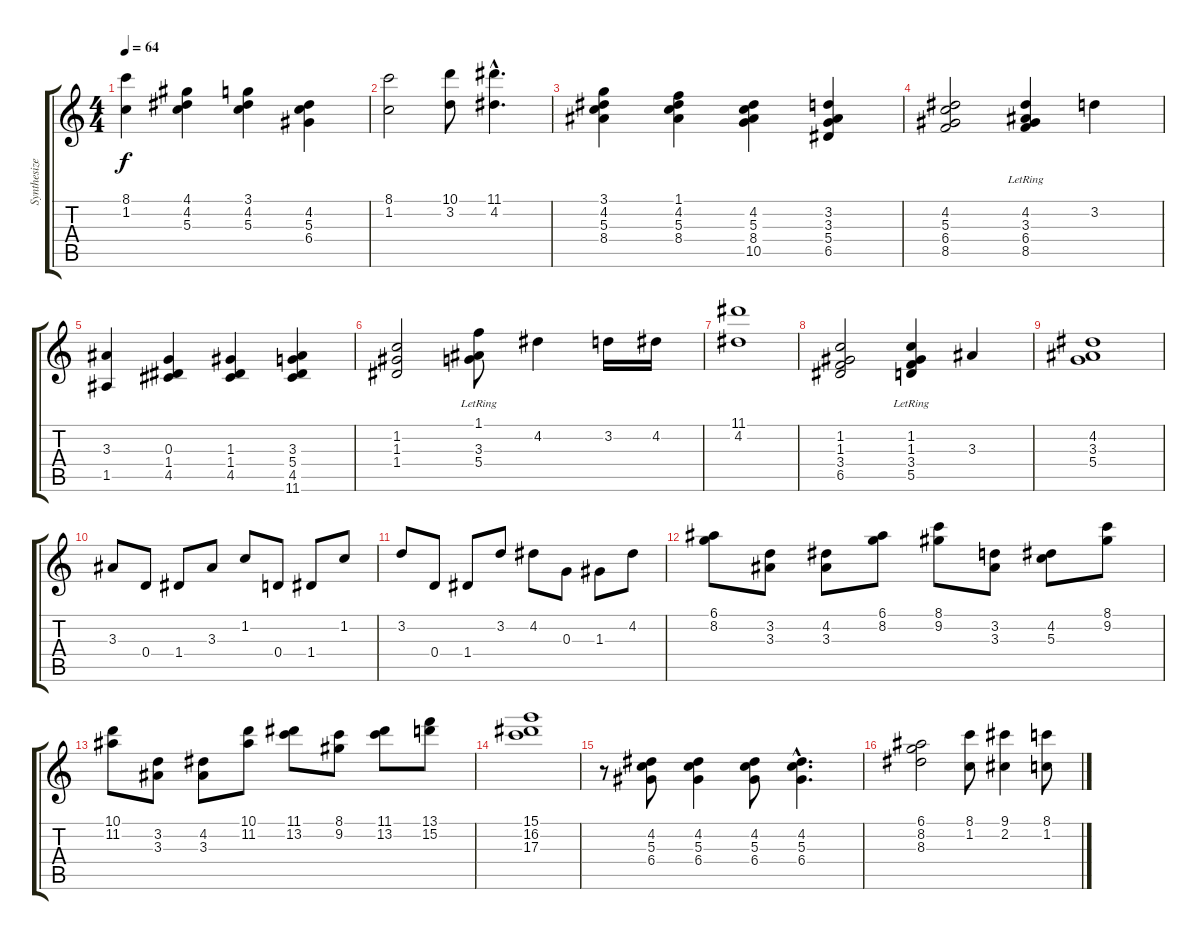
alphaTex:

\track ("Synthesizer (High)" "Synthesize") {instrument stringensemble1}
\staff {score tabs}
\tuning (E5 B4 G4 D4 A3 E3) {hide}
\ts (4 4)
\tempo 64
\clef g2
\ks c
(8.1{t} 1.2{t}).4{dy f} (4.1 4.2 5.3).4 (3.1 4.2 5.3).4 (4.2 5.3 6.4).4 |
(8.1 1.2).2 (10.1 3.2).8 (11.1{hac} 4.2{hac}).4{d} |
(3.1 4.2 5.3 8.4).4 (1.1 4.2 5.3 8.4).4 (4.2 5.3 8.4 10.5).4 (3.2 3.3 5.4 6.5).4 |
(4.2 5.3 6.4 8.5).2 (4.2 3.3{lr} 6.4{lr} 8.5{lr}).4 3.2.4 |
(3.3 1.5).4 (0.3 1.4 4.5).4 (1.3 1.4 4.5).4 (3.3 5.4 4.5 11.6).4 |
(1.2 1.3 1.4).2 (1.1 3.3{lr} 5.4{lr}).8 4.2.4 3.2.16 4.2.16 |
(11.1 4.2).1 |
(1.2 1.3 3.4 6.5).2 (1.2 1.3{lr} 3.4{lr} 5.5{lr}).4 3.3.4 |
(4.2 3.3 5.4).1 |
3.3.8 0.4.8 1.4.8 3.3.8 1.2.8 0.4.8 1.4.8 1.2.8 |
3.2.8 0.4.8 1.4.8 3.2.8 4.2.8 0.3.8 1.3.8 4.2.8 |
(6.1 8.2).8 (3.2 3.3).8 (4.2 3.3).8 (6.1 8.2).8 (8.1 9.2).8 (3.2 3.3).8 (4.2 5.3).8 (8.1 9.2).8 |
(10.1 11.2).8 (3.2 3.3).8 (4.2 3.3).8 (10.1 11.2).8 (11.1 13.2).8 (8.1 9.2).8 (11.1 13.2).8 (13.1 15.2).8 |
(15.1 16.2 17.3).1 |
r.8 (4.2 5.3 6.4).8 (4.2 5.3 6.4).4 (4.2 5.3 6.4).8 (4.2{hac} 5.3{hac} 6.4{hac}).4{d} |
(6.1 8.2 8.3).2 (8.1 1.2).8 (9.1 2.2).4 (8.1 1.2).8
